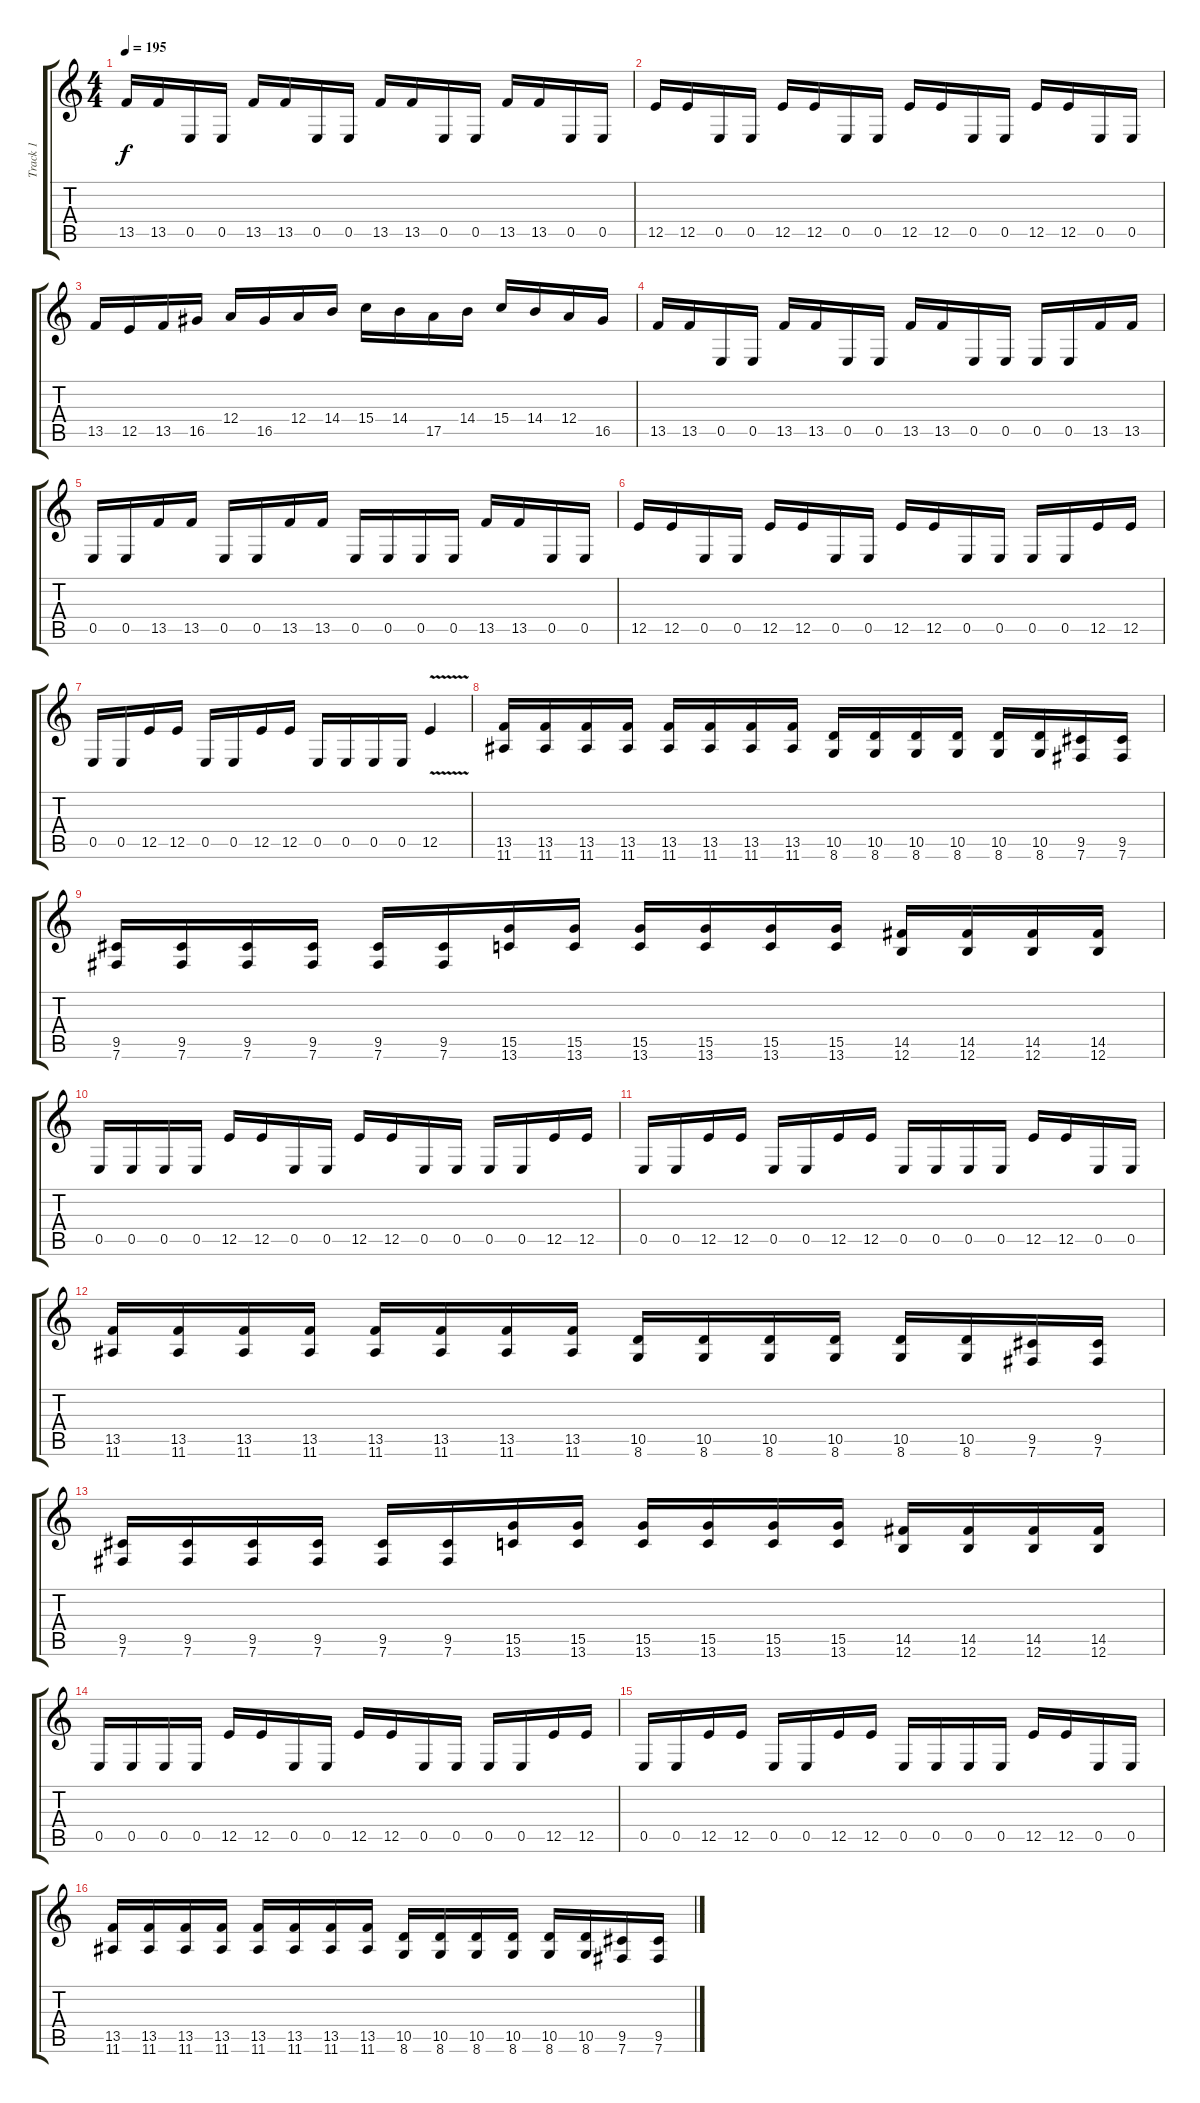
\track ("Track 1" "Track 1") {instrument distortionguitar}
\staff {score tabs}
\tuning (B3 Gb3 D3 A2 E2 B1) {hide}
\ts (4 4)
\tempo 195
\clef g2
\ks c
13.5.16{dy f} 13.5.16 0.5.16 0.5.16 13.5.16 13.5.16 0.5.16 0.5.16 13.5.16 13.5.16 0.5.16 0.5.16 13.5.16 13.5.16 0.5.16 0.5.16 |
12.5.16 12.5.16 0.5.16 0.5.16 12.5.16 12.5.16 0.5.16 0.5.16 12.5.16 12.5.16 0.5.16 0.5.16 12.5.16 12.5.16 0.5.16 0.5.16 |
13.5.16 12.5.16 13.5.16 16.5.16 12.4.16 16.5.16 12.4.16 14.4.16 15.4.16 14.4.16 17.5.16 14.4.16 15.4.16 14.4.16 12.4.16 16.5.16 |
13.5.16 13.5.16 0.5.16 0.5.16 13.5.16 13.5.16 0.5.16 0.5.16 13.5.16 13.5.16 0.5.16 0.5.16 0.5.16 0.5.16 13.5.16 13.5.16 |
0.5.16 0.5.16 13.5.16 13.5.16 0.5.16 0.5.16 13.5.16 13.5.16 0.5.16 0.5.16 0.5.16 0.5.16 13.5.16 13.5.16 0.5.16 0.5.16 |
12.5.16 12.5.16 0.5.16 0.5.16 12.5.16 12.5.16 0.5.16 0.5.16 12.5.16 12.5.16 0.5.16 0.5.16 0.5.16 0.5.16 12.5.16 12.5.16 |
0.5.16 0.5.16 12.5.16 12.5.16 0.5.16 0.5.16 12.5.16 12.5.16 0.5.16 0.5.16 0.5.16 0.5.16 12.5{v}.4 |
(13.5 11.6).16 (13.5 11.6).16 (13.5 11.6).16 (13.5 11.6).16 (13.5 11.6).16 (13.5 11.6).16 (13.5 11.6).16 (13.5 11.6).16 (10.5 8.6).16 (10.5 8.6).16 (10.5 8.6).16 (10.5 8.6).16 (10.5 8.6).16 (10.5 8.6).16 (9.5 7.6).16 (9.5 7.6).16 |
(9.5 7.6).16 (9.5 7.6).16 (9.5 7.6).16 (9.5 7.6).16 (9.5 7.6).16 (9.5 7.6).16 (15.5 13.6).16 (15.5 13.6).16 (15.5 13.6).16 (15.5 13.6).16 (15.5 13.6).16 (15.5 13.6).16 (14.5 12.6).16 (14.5 12.6).16 (14.5 12.6).16 (14.5 12.6).16 |
0.5.16 0.5.16 0.5.16 0.5.16 12.5.16 12.5.16 0.5.16 0.5.16 12.5.16 12.5.16 0.5.16 0.5.16 0.5.16 0.5.16 12.5.16 12.5.16 |
0.5.16 0.5.16 12.5.16 12.5.16 0.5.16 0.5.16 12.5.16 12.5.16 0.5.16 0.5.16 0.5.16 0.5.16 12.5.16 12.5.16 0.5.16 0.5.16 |
(13.5 11.6).16 (13.5 11.6).16 (13.5 11.6).16 (13.5 11.6).16 (13.5 11.6).16 (13.5 11.6).16 (13.5 11.6).16 (13.5 11.6).16 (10.5 8.6).16 (10.5 8.6).16 (10.5 8.6).16 (10.5 8.6).16 (10.5 8.6).16 (10.5 8.6).16 (9.5 7.6).16 (9.5 7.6).16 |
(9.5 7.6).16 (9.5 7.6).16 (9.5 7.6).16 (9.5 7.6).16 (9.5 7.6).16 (9.5 7.6).16 (15.5 13.6).16 (15.5 13.6).16 (15.5 13.6).16 (15.5 13.6).16 (15.5 13.6).16 (15.5 13.6).16 (14.5 12.6).16 (14.5 12.6).16 (14.5 12.6).16 (14.5 12.6).16 |
0.5.16 0.5.16 0.5.16 0.5.16 12.5.16 12.5.16 0.5.16 0.5.16 12.5.16 12.5.16 0.5.16 0.5.16 0.5.16 0.5.16 12.5.16 12.5.16 |
0.5.16 0.5.16 12.5.16 12.5.16 0.5.16 0.5.16 12.5.16 12.5.16 0.5.16 0.5.16 0.5.16 0.5.16 12.5.16 12.5.16 0.5.16 0.5.16 |
(13.5 11.6).16 (13.5 11.6).16 (13.5 11.6).16 (13.5 11.6).16 (13.5 11.6).16 (13.5 11.6).16 (13.5 11.6).16 (13.5 11.6).16 (10.5 8.6).16 (10.5 8.6).16 (10.5 8.6).16 (10.5 8.6).16 (10.5 8.6).16 (10.5 8.6).16 (9.5 7.6).16 (9.5 7.6).16
